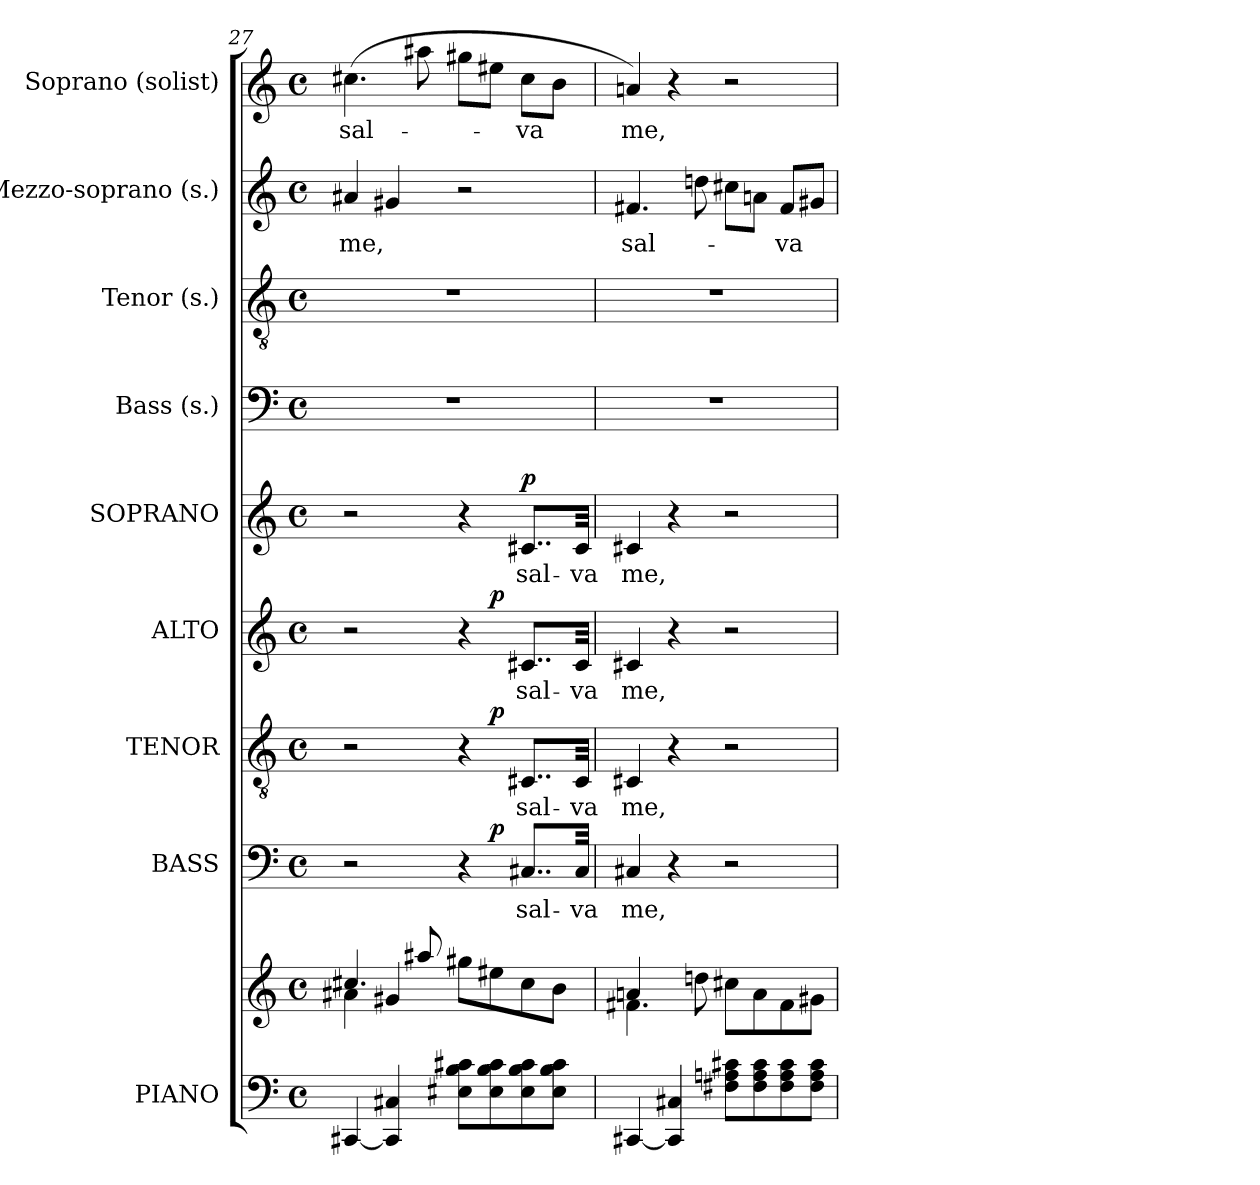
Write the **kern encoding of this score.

**kern	**kern	**kern	**text	**dynam	**kern	**text	**dynam	**kern	**text	**dynam	**kern	**text	**dynam	**kern	**kern	**kern	**text	**kern	**text
*part9	*part9	*part8	*part8	*part8	*part7	*part7	*part7	*part6	*part6	*part6	*part5	*part5	*part5	*part4	*part3	*part2	*part2	*part1	*part1
*staff10	*staff9	*staff8	*staff8	*staff8	*staff7	*staff7	*staff7	*staff6	*staff6	*staff6	*staff5	*staff5	*staff5	*staff4	*staff3	*staff2	*staff2	*staff1	*staff1
*I"PIANO	*	*I"BASS	*	*	*I"TENOR	*	*	*I"ALTO	*	*	*I"SOPRANO	*	*	*I"Bass (s.)	*I"Tenor (s.)	*I"Mezzo-soprano (s.)	*	*I"Soprano (solist)	*
*I'Pno.	*	*I'B.	*	*	*I'T.	*	*	*I'A.	*	*	*I'S.	*	*	*I'B.	*I'T.	*I'M-S.	*	*I'S.	*
!!LO:PB:g=z
*clefF4	*clefG2	*clefF4	*	*	*clefGv2	*	*	*clefG2	*	*	*clefG2	*	*	*clefF4	*clefGv2	*clefG2	*	*clefG2	*
*	*	*	*	*	*ITrd7c12	*	*	*	*	*	*	*	*	*	*ITrd7c12	*	*	*	*
*k[]	*k[]	*k[]	*	*	*k[]	*	*	*k[]	*	*	*k[]	*	*	*k[]	*k[]	*k[]	*	*k[]	*
*M4/4	*M4/4	*M4/4	*	*	*M4/4	*	*	*M4/4	*	*	*M4/4	*	*	*M4/4	*M4/4	*M4/4	*	*M4/4	*
*met(c)	*met(c)	*met(c)	*	*	*met(c)	*	*	*met(c)	*	*	*met(c)	*	*	*met(c)	*met(c)	*met(c)	*	*met(c)	*
=27	=27	=27	=27	=27	=27	=27	=27	=27	=27	=27	=27	=27	=27	=27	=27	=27	=27	=27	=27
*	*^	*	*	*	*	*	*	*	*	*	*	*	*	*	*	*	*	*	*
!	!	!	!	!	!	!	!	!	!	!	!	!	!	!	!	!	!	!LO:LY:b:color=#000000	!	!
!	!	!	!	!	!	!	!	!	!	!	!	!	!	!	!	!	!	!	!	!LO:LY:b:color=#000000
*	*	*	*^	*	*	*^	*	*	*^	*	*	*	*	*	*	*	*	*	*	*
[4CC#Xi/	4.cc#Xi/	4a#Xi\	2r	2ryy	.	.	2r	2ryy	.	.	2r	2ryy	.	.	2r	.	.	1r	1r	4a#Xi/	me,	(4.cc#Xi\	sal-
4CC#i/] 4C#Xi	.	4g#Xi/	.	.	.	.	.	.	.	.	.	.	.	.	.	.	.	.	.	4g#Xi/	.	.	.
.	8aa#Xi/	.	.	.	.	.	.	.	.	.	.	.	.	.	.	.	.	.	.	.	.	8aa#Xi\	.
8E#Xi\ 8Bi 8c#XiL	2ryy	8gg#Xi\L	4r	8ryy	.	.	4r	8ryy	.	.	4r	8ryy	.	.	4r	.	.	.	.	2r	.	8gg#Xi\L	.
8E#i\ 8Bi 8c#i	.	8ee#Xi\	.	4.ryy	.	p	.	4.ryy	.	p	.	4.ryy	.	p	.	.	.	.	.	.	.	8ee#Xi\J	.
!	!	!	!	!	!LO:LY:b:color=#000000	!	!	!	!	!	!	!	!	!	!	!	!	!	!	!	!	!	!
!	!	!	!	!	!	!	!	!	!LO:LY:b:color=#000000	!	!	!	!	!	!	!	!	!	!	!	!	!	!
!	!	!	!	!	!	!	!	!	!	!	!	!	!LO:LY:b:color=#000000	!	!	!	!	!	!	!	!	!	!
!	!	!	!	!	!	!	!	!	!	!	!	!	!	!	!	!LO:LY:b:color=#000000	!	!	!	!	!	!	!
!	!	!	!	!	!	!	!	!	!	!	!	!	!	!	!	!	!	!	!	!	!	!	!LO:LY:b:color=#000000
8E#i\ 8Bi 8c#i	.	8cc#i\	8..C#Xi/L	.	sal-	.	8..CC#Xi/L	.	sal-	.	8..c#Xi/L	.	sal-	.	8..c#Xi/L	sal-	p	.	.	.	.	8cc#i\L	-va
8E#i\ 8Bi 8c#iJ	.	8bi\J	.	.	.	.	.	.	.	.	.	.	.	.	.	.	.	.	.	.	.	8bi\J	.
!	!	!	!	!	!LO:LY:b:color=#000000	!	!	!	!	!	!	!	!	!	!	!	!	!	!	!	!	!	!
!	!	!	!	!	!	!	!	!	!LO:LY:b:color=#000000	!	!	!	!	!	!	!	!	!	!	!	!	!	!
!	!	!	!	!	!	!	!	!	!	!	!	!	!LO:LY:b:color=#000000	!	!	!	!	!	!	!	!	!	!
!	!	!	!	!	!	!	!	!	!	!	!	!	!	!	!	!LO:LY:b:color=#000000	!	!	!	!	!	!	!
.	.	.	32C#i/Jkk	.	-va	.	32CC#i/Jkk	.	-va	.	32c#i/Jkk	.	-va	.	32c#i/Jkk	-va	.	.	.	.	.	.	.
*	*	*	*v	*v	*	*	*	*	*	*	*v	*v	*	*	*	*	*	*	*	*	*	*	*
*	*	*	*	*	*	*v	*v	*	*	*	*	*	*	*	*	*	*	*	*	*	*
=28	=28	=28	=28	=28	=28	=28	=28	=28	=28	=28	=28	=28	=28	=28	=28	=28	=28	=28	=28	=28
*	*	*	*^	*	*	*^	*	*	*^	*	*	*	*	*	*	*	*	*	*	*
!	!	!	!	!	!LO:LY:b:color=#000000	!	!	!	!	!	!	!	!	!	!	!	!	!	!	!	!	!	!
*	*	*	*v	*v	*	*	*	*	*	*	*v	*v	*	*	*	*	*	*	*	*	*	*	*
*	*	*	*	*	*	*v	*v	*	*	*	*	*	*	*	*	*	*	*	*	*	*
*	*	*	*^	*	*	*^	*	*	*^	*	*	*	*	*	*	*	*	*	*	*
!	!	!	!	!	!	!	!	!	!LO:LY:b:color=#000000	!	!	!	!	!	!	!	!	!	!	!	!	!	!
*	*	*	*v	*v	*	*	*	*	*	*	*v	*v	*	*	*	*	*	*	*	*	*	*	*
*	*	*	*	*	*	*v	*v	*	*	*	*	*	*	*	*	*	*	*	*	*	*
*	*	*	*^	*	*	*^	*	*	*^	*	*	*	*	*	*	*	*	*	*	*
!	!	!	!	!	!	!	!	!	!	!	!	!	!LO:LY:b:color=#000000	!	!	!	!	!	!	!	!	!	!
*	*	*	*v	*v	*	*	*	*	*	*	*v	*v	*	*	*	*	*	*	*	*	*	*	*
*	*	*	*	*	*	*v	*v	*	*	*	*	*	*	*	*	*	*	*	*	*	*
*	*	*	*^	*	*	*^	*	*	*^	*	*	*	*	*	*	*	*	*	*	*
!	!	!	!	!	!	!	!	!	!	!	!	!	!	!	!	!LO:LY:b:color=#000000	!	!	!	!	!	!	!
*	*	*	*v	*v	*	*	*	*	*	*	*v	*v	*	*	*	*	*	*	*	*	*	*	*
*	*	*	*	*	*	*v	*v	*	*	*	*	*	*	*	*	*	*	*	*	*	*
*	*	*	*^	*	*	*^	*	*	*^	*	*	*	*	*	*	*	*	*	*	*
!	!	!	!	!	!	!	!	!	!	!	!	!	!	!	!	!	!	!	!	!	!LO:LY:b:color=#000000	!	!
*	*	*	*v	*v	*	*	*	*	*	*	*v	*v	*	*	*	*	*	*	*	*	*	*	*
*	*	*	*	*	*	*v	*v	*	*	*	*	*	*	*	*	*	*	*	*	*	*
*	*	*	*^	*	*	*^	*	*	*^	*	*	*	*	*	*	*	*	*	*	*
!	!	!	!	!	!	!	!	!	!	!	!	!	!	!	!	!	!	!	!	!	!	!	!LO:LY:b:color=#000000
*	*	*	*v	*v	*	*	*	*	*	*	*v	*v	*	*	*	*	*	*	*	*	*	*	*
*	*	*	*	*	*	*v	*v	*	*	*	*	*	*	*	*	*	*	*	*	*	*
[4CC#Xi/	4ani/	4.f#Xi\	4C#Xi/	me,	.	4CC#Xi/	me,	.	4c#Xi/	me,	.	4c#Xi/	me,	.	1r	1r	4.f#Xi/	sal-	4ani/)	me,
4CC#i/] 4C#Xi	4ryy	.	4r	.	.	4r	.	.	4r	.	.	4r	.	.	.	.	.	.	4r	.
.	.	8ddni\	.	.	.	.	.	.	.	.	.	.	.	.	.	.	8ddni\	.	.	.
8F#Xi\ 8Ani 8c#XiL	2ryy	8cc#Xi\L	2r	.	.	2r	.	.	2r	.	.	2r	.	.	.	.	8cc#Xi\L	.	2r	.
8F#i\ 8Ai 8c#i	.	8ai\	.	.	.	.	.	.	.	.	.	.	.	.	.	.	8ani\J	.	.	.
!	!	!	!	!	!	!	!	!	!	!	!	!	!	!	!	!	!	!LO:LY:b:color=#000000	!	!
8F#i\ 8Ai 8c#i	.	8f#i\	.	.	.	.	.	.	.	.	.	.	.	.	.	.	8f#i/L	-va	.	.
8F#i\ 8Ai 8c#iJ	.	8g#Xi\J	.	.	.	.	.	.	.	.	.	.	.	.	.	.	8g#Xi/J	.	.	.
*	*v	*v	*	*	*	*	*	*	*	*	*	*	*	*	*	*	*	*	*	*
=	=	=	=	=	=	=	=	=	=	=	=	=	=	=	=	=	=	=	=
*-	*-	*-	*-	*-	*-	*-	*-	*-	*-	*-	*-	*-	*-	*-	*-	*-	*-	*-	*-
